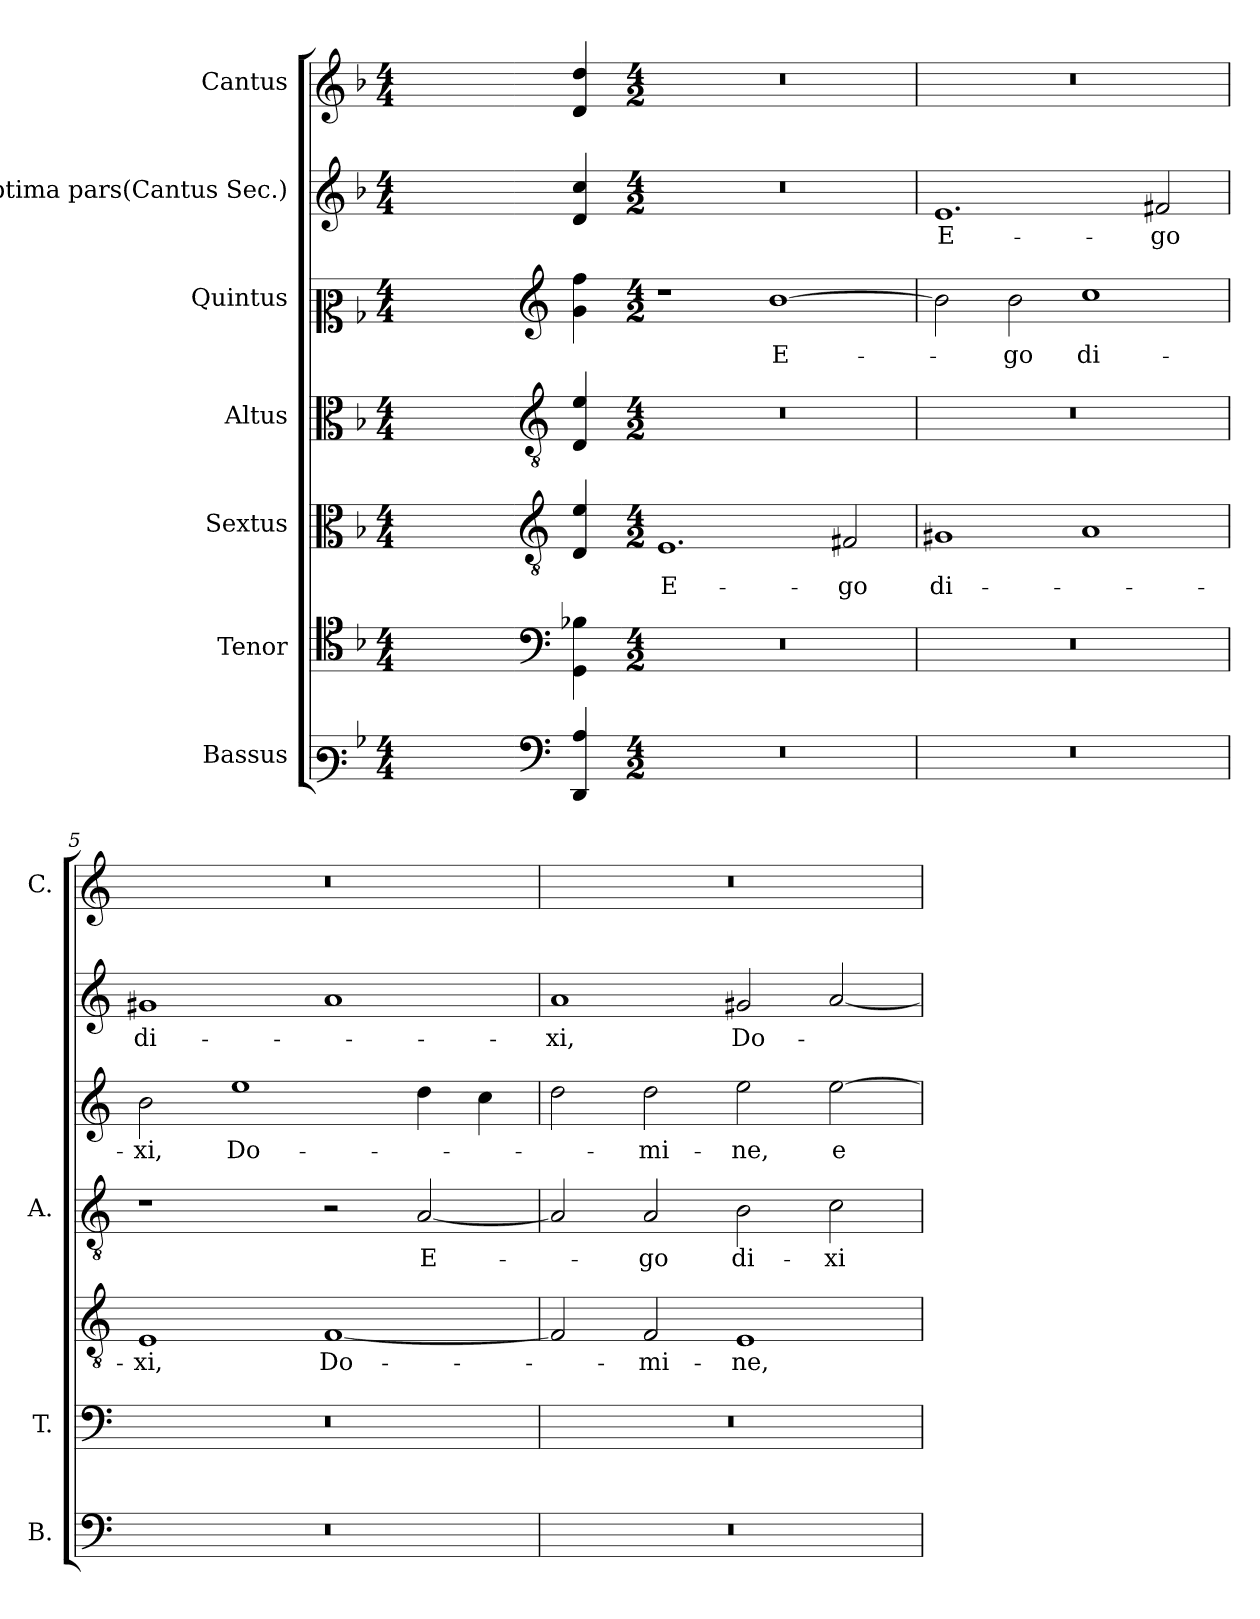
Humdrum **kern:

**kern	**kern	**kern	**text	**kern	**text	**kern	**text	**kern	**text	**kern
*part7	*part6	*part5	*part5	*part4	*part4	*part3	*part3	*part2	*part2	*part1
*staff7	*staff6	*staff5	*staff5	*staff4	*staff4	*staff3	*staff3	*staff2	*staff2	*staff1
*I"Bassus	*I"Tenor	*I"Sextus	*	*I"Altus	*	*I"Quintus	*	*I"Septima pars(Cantus Sec.)	*	*I"Cantus
*I'B.	*I'T.	*	*	*I'A.	*	*	*	*	*	*I'C.
*clefF3	*clefC4	*clefC3	*	*clefC3	*	*clefC2	*	*clefG2	*	*clefG2
*	*	*ITrd7c12	*	*ITrd7c12	*	*ITrd7c12	*	*	*	*
*k[b-]	*k[b-]	*k[b-]	*	*k[b-]	*	*k[b-]	*	*k[b-]	*	*k[b-]
*d:	*d:	*d:	*	*d:	*	*d:	*	*d:	*	*d:
*M4/4	*M4/4	*M4/4	*	*M4/4	*	*M4/4	*	*M4/4	*	*M4/4
=1	=1	=1	=1	=1	=1	=1	=1	=1	=1	=1
1ryy	1ryy	1ryy	.	1ryy	.	1ryy	.	1ryy	.	1ryy
=2-	=2-	=2-	=2-	=2-	=2-	=2-	=2-	=2-	=2-	=2-
*clefF4	*clefF4	*clefGv2	*	*clefGv2	*	*clefG2	*	*	*	*
*k[]	*k[]	*k[]	*	*k[]	*	*k[]	*	*k[]	*	*k[]
*a:	*a:	*a:	*	*a:	*	*a:	*	*a:	*	*a:
4DD/ 4A/	4GG\ 4B-X\	4DD/ 4E/	.	4DD/ 4E/	.	4G\ 4f\	.	4d/ 4cc/	.	4d/ 4dd/
=3-	=3-	=3-	=3-	=3-	=3-	=3-	=3-	=3-	=3-	=3-
*M4/2	*M4/2	*M4/2	*	*M4/2	*	*M4/2	*	*M4/2	*	*M4/2
!LO:N:vis=1	!LO:N:vis=1	!	!LO:LY:b	!LO:N:vis=1	!	!	!	!LO:N:vis=1	!	!LO:N:vis=1
0r	0r	1.EE	E-	0r	.	1r	.	0r	.	0r
!	!	!	!	!	!	!	!LO:LY:b	!	!	!
.	.	.	.	.	.	[>1B	E-	.	.	.
!	!	!	!LO:LY:b	!	!	!	!	!	!	!
.	.	2FF#X/	-go	.	.	.	.	.	.	.
=4	=4	=4	=4	=4	=4	=4	=4	=4	=4	=4
!LO:N:vis=1	!LO:N:vis=1	!	!LO:LY:b	!LO:N:vis=1	!	!	!	!	!LO:LY:b	!LO:N:vis=1
0r	0r	1GG#X	di-	0r	.	2B\]	.	1.e	E-	0r
!	!	!	!	!	!	!	!LO:LY:b	!	!	!
.	.	.	.	.	.	2B\	-go	.	.	.
!	!	!	!	!	!	!	!LO:LY:b	!	!	!
.	.	1AA	.	.	.	1c	di-	.	.	.
!	!	!	!	!	!	!	!	!	!LO:LY:b	!
.	.	.	.	.	.	.	.	2f#X/	-go	.
=5	=5	=5	=5	=5	=5	=5	=5	=5	=5	=5
!LO:N:vis=1	!LO:N:vis=1	!	!LO:LY:b	!	!	!	!LO:LY:b	!	!LO:LY:b	!LO:N:vis=1
0r	0r	1EE	-xi,	1r	.	2B\	-xi,	1g#X	di-	0r
!	!	!	!	!	!	!	!LO:LY:b	!	!	!
.	.	.	.	.	.	1e	Do-	.	.	.
!	!	!	!LO:LY:b	!	!	!	!	!	!	!
.	.	[<1FF	Do-	2r	.	.	.	1a	.	.
!	!	!	!	!	!LO:LY:b	!	!	!	!	!
.	.	.	.	[<2AA/	E-	4d\	.	.	.	.
.	.	.	.	.	.	4c\	.	.	.	.
=6	=6	=6	=6	=6	=6	=6	=6	=6	=6	=6
!LO:N:vis=1	!LO:N:vis=1	!	!	!	!	!	!	!	!LO:LY:b	!LO:N:vis=1
0r	0r	2FF/]	.	2AA/]	.	2d\	.	1a	-xi,	0r
!	!	!	!LO:LY:b	!	!LO:LY:b	!	!LO:LY:b	!	!	!
.	.	2FF/	-mi-	2AA/	-go	2d\	-mi-	.	.	.
!	!	!	!LO:LY:b	!	!LO:LY:b	!	!LO:LY:b	!	!LO:LY:b	!
.	.	1EE	-ne,	2BB\	di-	2e\	-ne,	2g#X/	Do-	.
!	!	!	!	!	!LO:LY:b	!	!LO:LY:b	!	!	!
.	.	.	.	2C\	-xi	[>2e\	e-	[<2a/	.	.
=	=	=	=	=	=	=	=	=	=	=
*-	*-	*-	*-	*-	*-	*-	*-	*-	*-	*-
